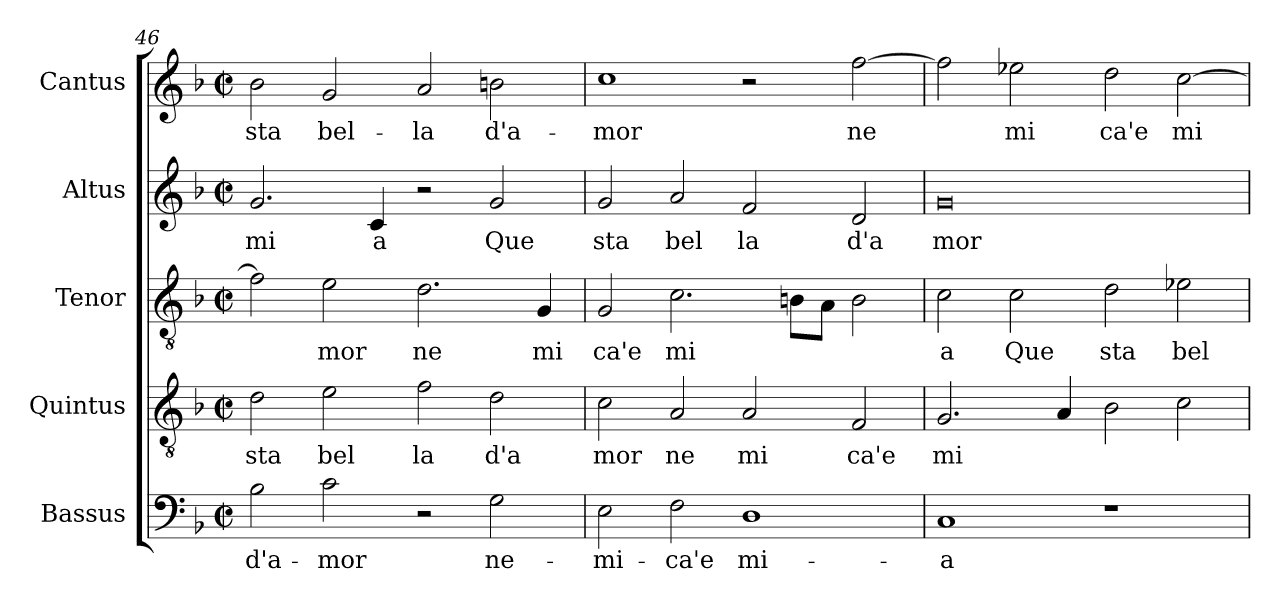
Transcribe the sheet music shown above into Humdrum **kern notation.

**kern	**text	**kern	**text	**kern	**text	**kern	**text	**kern	**text
*part5	*part5	*part4	*part4	*part3	*part3	*part2	*part2	*part1	*part1
*staff5	*staff5	*staff4	*staff4	*staff3	*staff3	*staff2	*staff2	*staff1	*staff1
*I"Bassus	*	*I"Quintus	*	*I"Tenor	*	*I"Altus	*	*I"Cantus	*
*clefF4	*	*clefGv2	*	*clefGv2	*	*clefG2	*	*clefG2	*
*k[b-]	*	*k[b-]	*	*k[b-]	*	*k[b-]	*	*k[b-]	*
*F:	*	*F:	*	*F:	*	*F:	*	*F:	*
*M2/2	*	*M2/2	*	*M2/2	*	*M2/2	*	*M2/2	*
*met(c|)	*	*met(c|)	*	*met(c|)	*	*met(c|)	*	*met(c|)	*
=46	=46	=46	=46	=46	=46	=46	=46	=46	=46
!	!LO:LY:b:cj	!	!LO:LY:b:cj	!	!LO:LY:b:cj	!	!LO:LY:b:cj	!	!LO:LY:b:cj
2B-\	d'a-	2d\	sta	2f\]	.	2.g/	mi	2b-\	-sta
!	!LO:LY:b:cj	!	!LO:LY:b:cj	!	!LO:LY:b:cj	!	!	!	!LO:LY:b:cj
2c\	-mor	2e\	bel	2e\	mor	.	.	2g/	bel-
!	!	!	!	!	!	!	!LO:LY:b:cj	!	!
.	.	.	.	.	.	4c/	a	.	.
!	!	!	!LO:LY:b:cj	!	!LO:LY:b:cj	!	!	!	!LO:LY:b:cj
2r	.	2f\	la	2.d\	ne	2r	.	2a/	-la
!	!LO:LY:b:cj	!	!LO:LY:b:cj	!	!	!	!LO:LY:b:cj	!	!LO:LY:b:cj
2G\	ne-	2d\	d'a	.	.	2g/	Que	2bn\	d'a-
!	!	!	!	!	!LO:LY:b:cj	!	!	!	!
.	.	.	.	4G/	mi	.	.	.	.
=47	=47	=47	=47	=47	=47	=47	=47	=47	=47
!	!LO:LY:b:cj	!	!LO:LY:b:cj	!	!LO:LY:b:cj	!	!LO:LY:b:cj	!	!LO:LY:b:cj
2E\	-mi-	2c\	mor	2G/	ca'e	2g/	sta	1cc	-mor
!	!LO:LY:b:cj	!	!LO:LY:b:cj	!	!LO:LY:b:cj	!	!LO:LY:b:cj	!	!
2F\	-ca'e	2A/	ne	2.c\	mi	2a/	bel	.	.
!	!LO:LY:b:cj	!	!LO:LY:b:cj	!	!	!	!LO:LY:b:cj	!	!
1D	mi-	2A/	mi	.	.	2f/	la	2r	.
!	!	!	!	!	!LO:LY:b:cj	!	!	!	!
.	.	.	.	8B\L	.	.	.	.	.
!	!	!	!	!	!LO:LY:b:cj	!	!	!	!
.	.	.	.	8A\J	.	.	.	.	.
!	!	!	!LO:LY:b:cj	!	!LO:LY:b:cj	!	!LO:LY:b:cj	!	!LO:LY:b:cj
.	.	2F/	ca'e	2B\	.	2d/	d'a	[<2ff\	ne-
!!LO:LB:g=z
=48	=48	=48	=48	=48	=48	=48	=48	=48	=48
!	!LO:LY:b:cj	!	!LO:LY:b:cj	!	!LO:LY:b:cj	!	!LO:LY:b:cj	!	!LO:LY:b:cj
1C	-a	2.G/	mi	2c\	a	0g	mor	2ff\]	--
!	!	!	!	!	!LO:LY:b:cj	!	!	!	!LO:LY:b:cj
.	.	.	.	2c\	Que	.	.	2ee-X\	-mi
!	!	!	!LO:LY:b:cj	!	!	!	!	!	!
.	.	4A/	.	.	.	.	.	.	.
!	!	!	!LO:LY:b:cj	!	!LO:LY:b:cj	!	!	!	!LO:LY:b:cj
1r	.	2B-\	.	2d\	sta	.	.	2dd\	ca'e
!	!	!	!LO:LY:b:cj	!	!LO:LY:b:cj	!	!	!	!LO:LY:b:cj
.	.	2c\	.	2e-X\	bel	.	.	[>2cc\	mi
=	=	=	=	=	=	=	=	=	=
*-	*-	*-	*-	*-	*-	*-	*-	*-	*-
